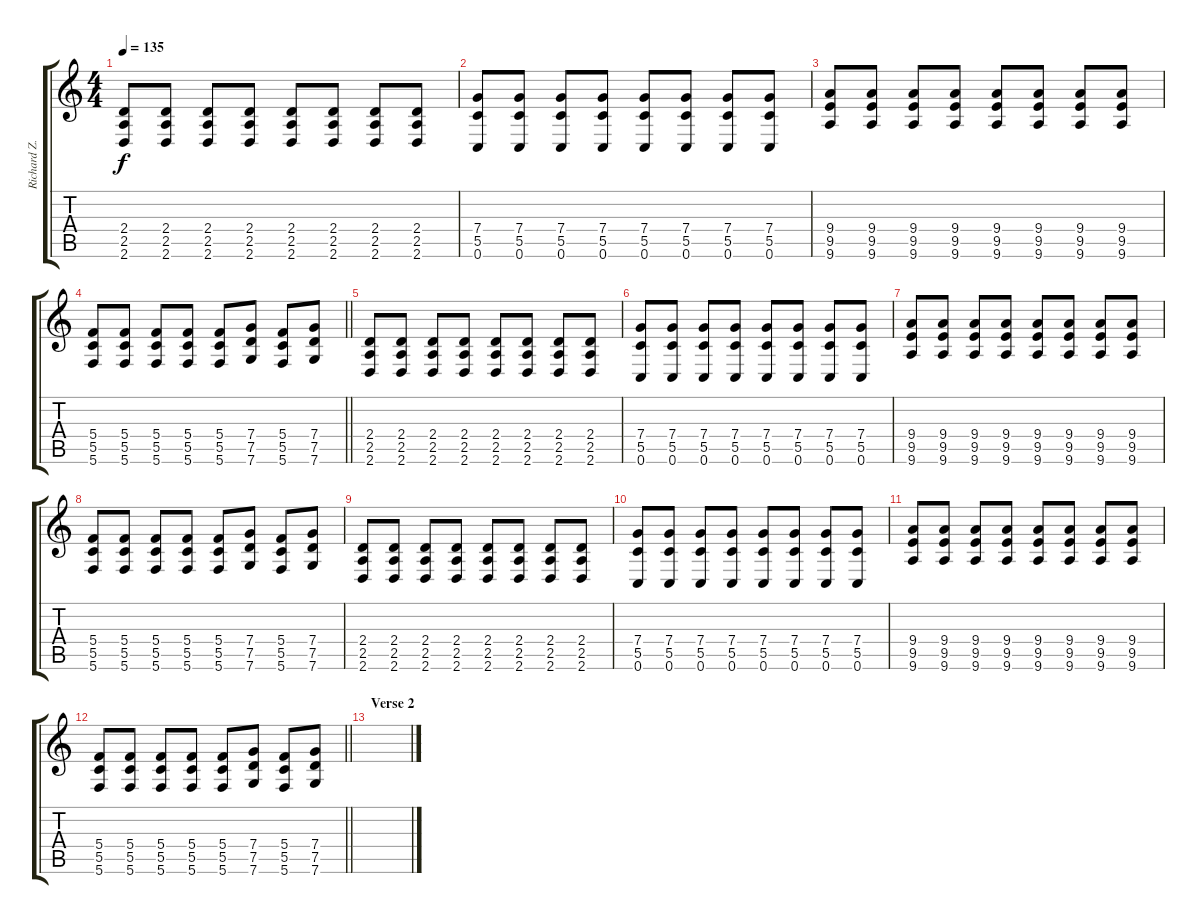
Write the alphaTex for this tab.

\track ("Richard Z. Kruspe" "Richard Z.") {instrument distortionguitar}
\staff {score tabs}
\tuning (D4 A3 F3 C3 G2 C2) {hide}
\ts (4 4)
\tempo 135
\clef g2
\ks c
(2.4 2.5 2.6).8{dy f} (2.4 2.5 2.6).8 (2.4 2.5 2.6).8 (2.4 2.5 2.6).8 (2.4 2.5 2.6).8 (2.4 2.5 2.6).8 (2.4 2.5 2.6).8 (2.4 2.5 2.6).8 |
(7.4 5.5 0.6).8 (7.4 5.5 0.6).8 (7.4 5.5 0.6).8 (7.4 5.5 0.6).8 (7.4 5.5 0.6).8 (7.4 5.5 0.6).8 (7.4 5.5 0.6).8 (7.4 5.5 0.6).8 |
(9.4 9.5 9.6).8 (9.4 9.5 9.6).8 (9.4 9.5 9.6).8 (9.4 9.5 9.6).8 (9.4 9.5 9.6).8 (9.4 9.5 9.6).8 (9.4 9.5 9.6).8 (9.4 9.5 9.6).8 |
\barLineRight lightlight
(5.4 5.5 5.6).8 (5.4 5.5 5.6).8 (5.4 5.5 5.6).8 (5.4 5.5 5.6).8 (5.4 5.5 5.6).8 (7.4 7.5 7.6).8 (5.4 5.5 5.6).8 (7.4 7.5 7.6).8 |
(2.4 2.5 2.6).8 (2.4 2.5 2.6).8 (2.4 2.5 2.6).8 (2.4 2.5 2.6).8 (2.4 2.5 2.6).8 (2.4 2.5 2.6).8 (2.4 2.5 2.6).8 (2.4 2.5 2.6).8 |
(7.4 5.5 0.6).8 (7.4 5.5 0.6).8 (7.4 5.5 0.6).8 (7.4 5.5 0.6).8 (7.4 5.5 0.6).8 (7.4 5.5 0.6).8 (7.4 5.5 0.6).8 (7.4 5.5 0.6).8 |
(9.4 9.5 9.6).8 (9.4 9.5 9.6).8 (9.4 9.5 9.6).8 (9.4 9.5 9.6).8 (9.4 9.5 9.6).8 (9.4 9.5 9.6).8 (9.4 9.5 9.6).8 (9.4 9.5 9.6).8 |
(5.4 5.5 5.6).8 (5.4 5.5 5.6).8 (5.4 5.5 5.6).8 (5.4 5.5 5.6).8 (5.4 5.5 5.6).8 (7.4 7.5 7.6).8 (5.4 5.5 5.6).8 (7.4 7.5 7.6).8 |
(2.4 2.5 2.6).8 (2.4 2.5 2.6).8 (2.4 2.5 2.6).8 (2.4 2.5 2.6).8 (2.4 2.5 2.6).8 (2.4 2.5 2.6).8 (2.4 2.5 2.6).8 (2.4 2.5 2.6).8 |
(7.4 5.5 0.6).8 (7.4 5.5 0.6).8 (7.4 5.5 0.6).8 (7.4 5.5 0.6).8 (7.4 5.5 0.6).8 (7.4 5.5 0.6).8 (7.4 5.5 0.6).8 (7.4 5.5 0.6).8 |
(9.4 9.5 9.6).8 (9.4 9.5 9.6).8 (9.4 9.5 9.6).8 (9.4 9.5 9.6).8 (9.4 9.5 9.6).8 (9.4 9.5 9.6).8 (9.4 9.5 9.6).8 (9.4 9.5 9.6).8 |
\barLineRight lightlight
(5.4 5.5 5.6).8 (5.4 5.5 5.6).8 (5.4 5.5 5.6).8 (5.4 5.5 5.6).8 (5.4 5.5 5.6).8 (7.4 7.5 7.6).8 (5.4 5.5 5.6).8 (7.4 7.5 7.6).8 |
\section ("" "Verse 2")
